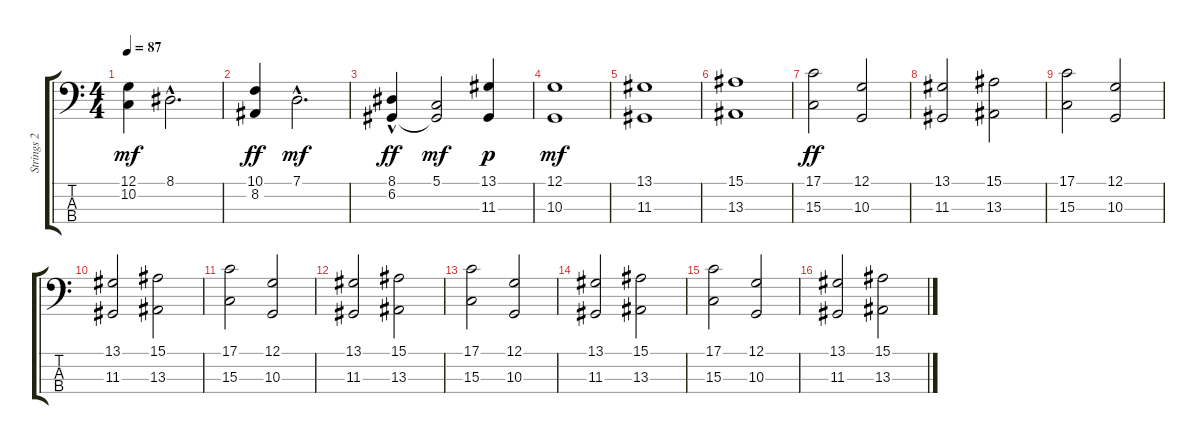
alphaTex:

\track ("Strings 2" "Strings 2") {instrument stringensemble1}
\staff {score tabs}
\tuning (G2 D2 A1 E1) {hide}
\ts (4 4)
\tempo 87
\clef f4
\ks c
(12.1 10.2).4{dy mf} 8.1{hac}.2{d} |
(10.1 8.2).4{dy ff} 7.1{hac}.2{d dy mf} |
(8.1 6.2{hac}).4{dy ff} (5.1 6.2{t}).2{dy mf} (13.1 11.3).4{dy p} |
(12.1 10.3).1{dy mf} |
(13.1 11.3).1 |
(15.1 13.3).1 |
(17.1 15.3).2{dy ff balance 8} (12.1 10.3).2 |
(13.1 11.3).2 (15.1 13.3).2 |
(17.1 15.3).2 (12.1 10.3).2 |
(13.1 11.3).2 (15.1 13.3).2 |
(17.1 15.3).2 (12.1 10.3).2 |
(13.1 11.3).2 (15.1 13.3).2 |
(17.1 15.3).2 (12.1 10.3).2 |
(13.1 11.3).2 (15.1 13.3).2 |
(17.1 15.3).2 (12.1 10.3).2 |
(13.1 11.3).2 (15.1 13.3).2
